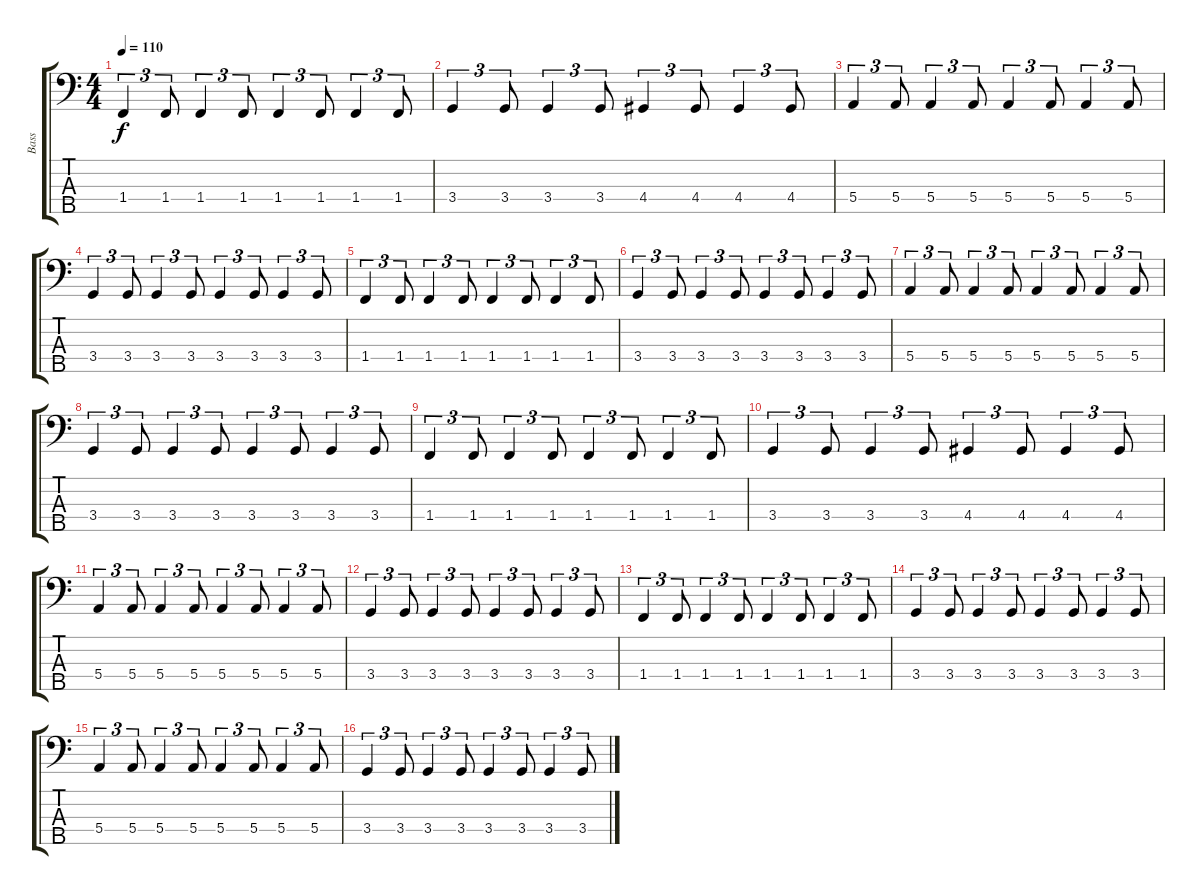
\track ("Bass" "Bass") {instrument electricbassfinger}
\staff {score tabs}
\tuning (G2 D2 A1 E1 B0) {hide}
\ts (4 4)
\tempo 110
\clef f4
\ks c
1.4.4{tu (3 2) dy f} 1.4.8{tu (3 2)} 1.4.4{tu (3 2)} 1.4.8{tu (3 2)} 1.4.4{tu (3 2)} 1.4.8{tu (3 2)} 1.4.4{tu (3 2)} 1.4.8{tu (3 2)} |
3.4.4{tu (3 2)} 3.4.8{tu (3 2)} 3.4.4{tu (3 2)} 3.4.8{tu (3 2)} 4.4.4{tu (3 2)} 4.4.8{tu (3 2)} 4.4.4{tu (3 2)} 4.4.8{tu (3 2)} |
5.4.4{tu (3 2)} 5.4.8{tu (3 2)} 5.4.4{tu (3 2)} 5.4.8{tu (3 2)} 5.4.4{tu (3 2)} 5.4.8{tu (3 2)} 5.4.4{tu (3 2)} 5.4.8{tu (3 2)} |
3.4.4{tu (3 2)} 3.4.8{tu (3 2)} 3.4.4{tu (3 2)} 3.4.8{tu (3 2)} 3.4.4{tu (3 2)} 3.4.8{tu (3 2)} 3.4.4{tu (3 2)} 3.4.8{tu (3 2)} |
1.4.4{tu (3 2)} 1.4.8{tu (3 2)} 1.4.4{tu (3 2)} 1.4.8{tu (3 2)} 1.4.4{tu (3 2)} 1.4.8{tu (3 2)} 1.4.4{tu (3 2)} 1.4.8{tu (3 2)} |
3.4.4{tu (3 2)} 3.4.8{tu (3 2)} 3.4.4{tu (3 2)} 3.4.8{tu (3 2)} 3.4.4{tu (3 2)} 3.4.8{tu (3 2)} 3.4.4{tu (3 2)} 3.4.8{tu (3 2)} |
5.4.4{tu (3 2)} 5.4.8{tu (3 2)} 5.4.4{tu (3 2)} 5.4.8{tu (3 2)} 5.4.4{tu (3 2)} 5.4.8{tu (3 2)} 5.4.4{tu (3 2)} 5.4.8{tu (3 2)} |
3.4.4{tu (3 2)} 3.4.8{tu (3 2)} 3.4.4{tu (3 2)} 3.4.8{tu (3 2)} 3.4.4{tu (3 2)} 3.4.8{tu (3 2)} 3.4.4{tu (3 2)} 3.4.8{tu (3 2)} |
1.4.4{tu (3 2)} 1.4.8{tu (3 2)} 1.4.4{tu (3 2)} 1.4.8{tu (3 2)} 1.4.4{tu (3 2)} 1.4.8{tu (3 2)} 1.4.4{tu (3 2)} 1.4.8{tu (3 2)} |
3.4.4{tu (3 2)} 3.4.8{tu (3 2)} 3.4.4{tu (3 2)} 3.4.8{tu (3 2)} 4.4.4{tu (3 2)} 4.4.8{tu (3 2)} 4.4.4{tu (3 2)} 4.4.8{tu (3 2)} |
5.4.4{tu (3 2) volume 14} 5.4.8{tu (3 2)} 5.4.4{tu (3 2)} 5.4.8{tu (3 2)} 5.4.4{tu (3 2)} 5.4.8{tu (3 2)} 5.4.4{tu (3 2)} 5.4.8{tu (3 2)} |
3.4.4{tu (3 2)} 3.4.8{tu (3 2)} 3.4.4{tu (3 2)} 3.4.8{tu (3 2)} 3.4.4{tu (3 2)} 3.4.8{tu (3 2)} 3.4.4{tu (3 2)} 3.4.8{tu (3 2)} |
1.4.4{tu (3 2) volume 12} 1.4.8{tu (3 2)} 1.4.4{tu (3 2)} 1.4.8{tu (3 2)} 1.4.4{tu (3 2)} 1.4.8{tu (3 2)} 1.4.4{tu (3 2)} 1.4.8{tu (3 2)} |
3.4.4{tu (3 2)} 3.4.8{tu (3 2)} 3.4.4{tu (3 2)} 3.4.8{tu (3 2)} 3.4.4{tu (3 2)} 3.4.8{tu (3 2)} 3.4.4{tu (3 2)} 3.4.8{tu (3 2)} |
5.4.4{tu (3 2) volume 10} 5.4.8{tu (3 2)} 5.4.4{tu (3 2)} 5.4.8{tu (3 2)} 5.4.4{tu (3 2)} 5.4.8{tu (3 2)} 5.4.4{tu (3 2)} 5.4.8{tu (3 2)} |
3.4.4{tu (3 2)} 3.4.8{tu (3 2)} 3.4.4{tu (3 2)} 3.4.8{tu (3 2)} 3.4.4{tu (3 2)} 3.4.8{tu (3 2)} 3.4.4{tu (3 2)} 3.4.8{tu (3 2)}
